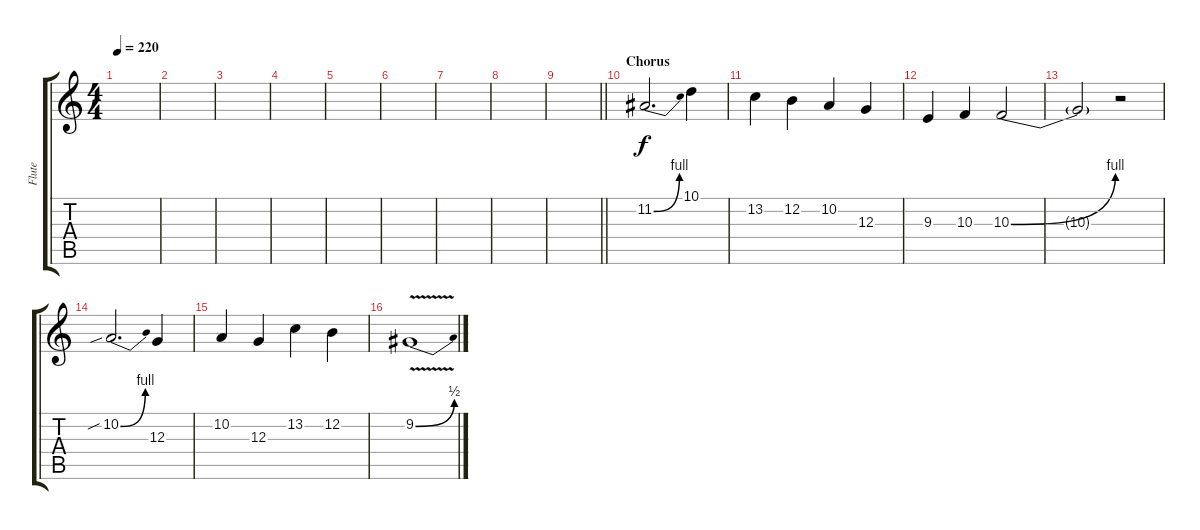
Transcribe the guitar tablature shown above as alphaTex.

\track ("Flute" "Flute") {instrument flute}
\staff {score tabs}
\tuning (E4 B3 G3 D3 A2 E2) {hide}
\ts (4 4)
\tempo 220
\clef g2
\ks c
|
|
|
|
|
|
|
|
\barLineRight lightlight
|
\section ("" "Chorus")
11.2{be (bend 0 0 60 4)}.2{d volume 16 balance 10 instrument distortionguitar} 10.1.4 |
13.2.4 12.2.4 10.2.4 12.3.4 |
9.3.4 10.3.4 10.3{be (bend 0 0 60 4)}.2 |
10.3{t}.2 r.2 |
10.2{be (bend 0 0 60 4) sib}.2{d} 12.3.4 |
10.2.4 12.3.4 13.2.4 12.2.4 |
9.2{be (bend 0 0 60 2) v}.1
